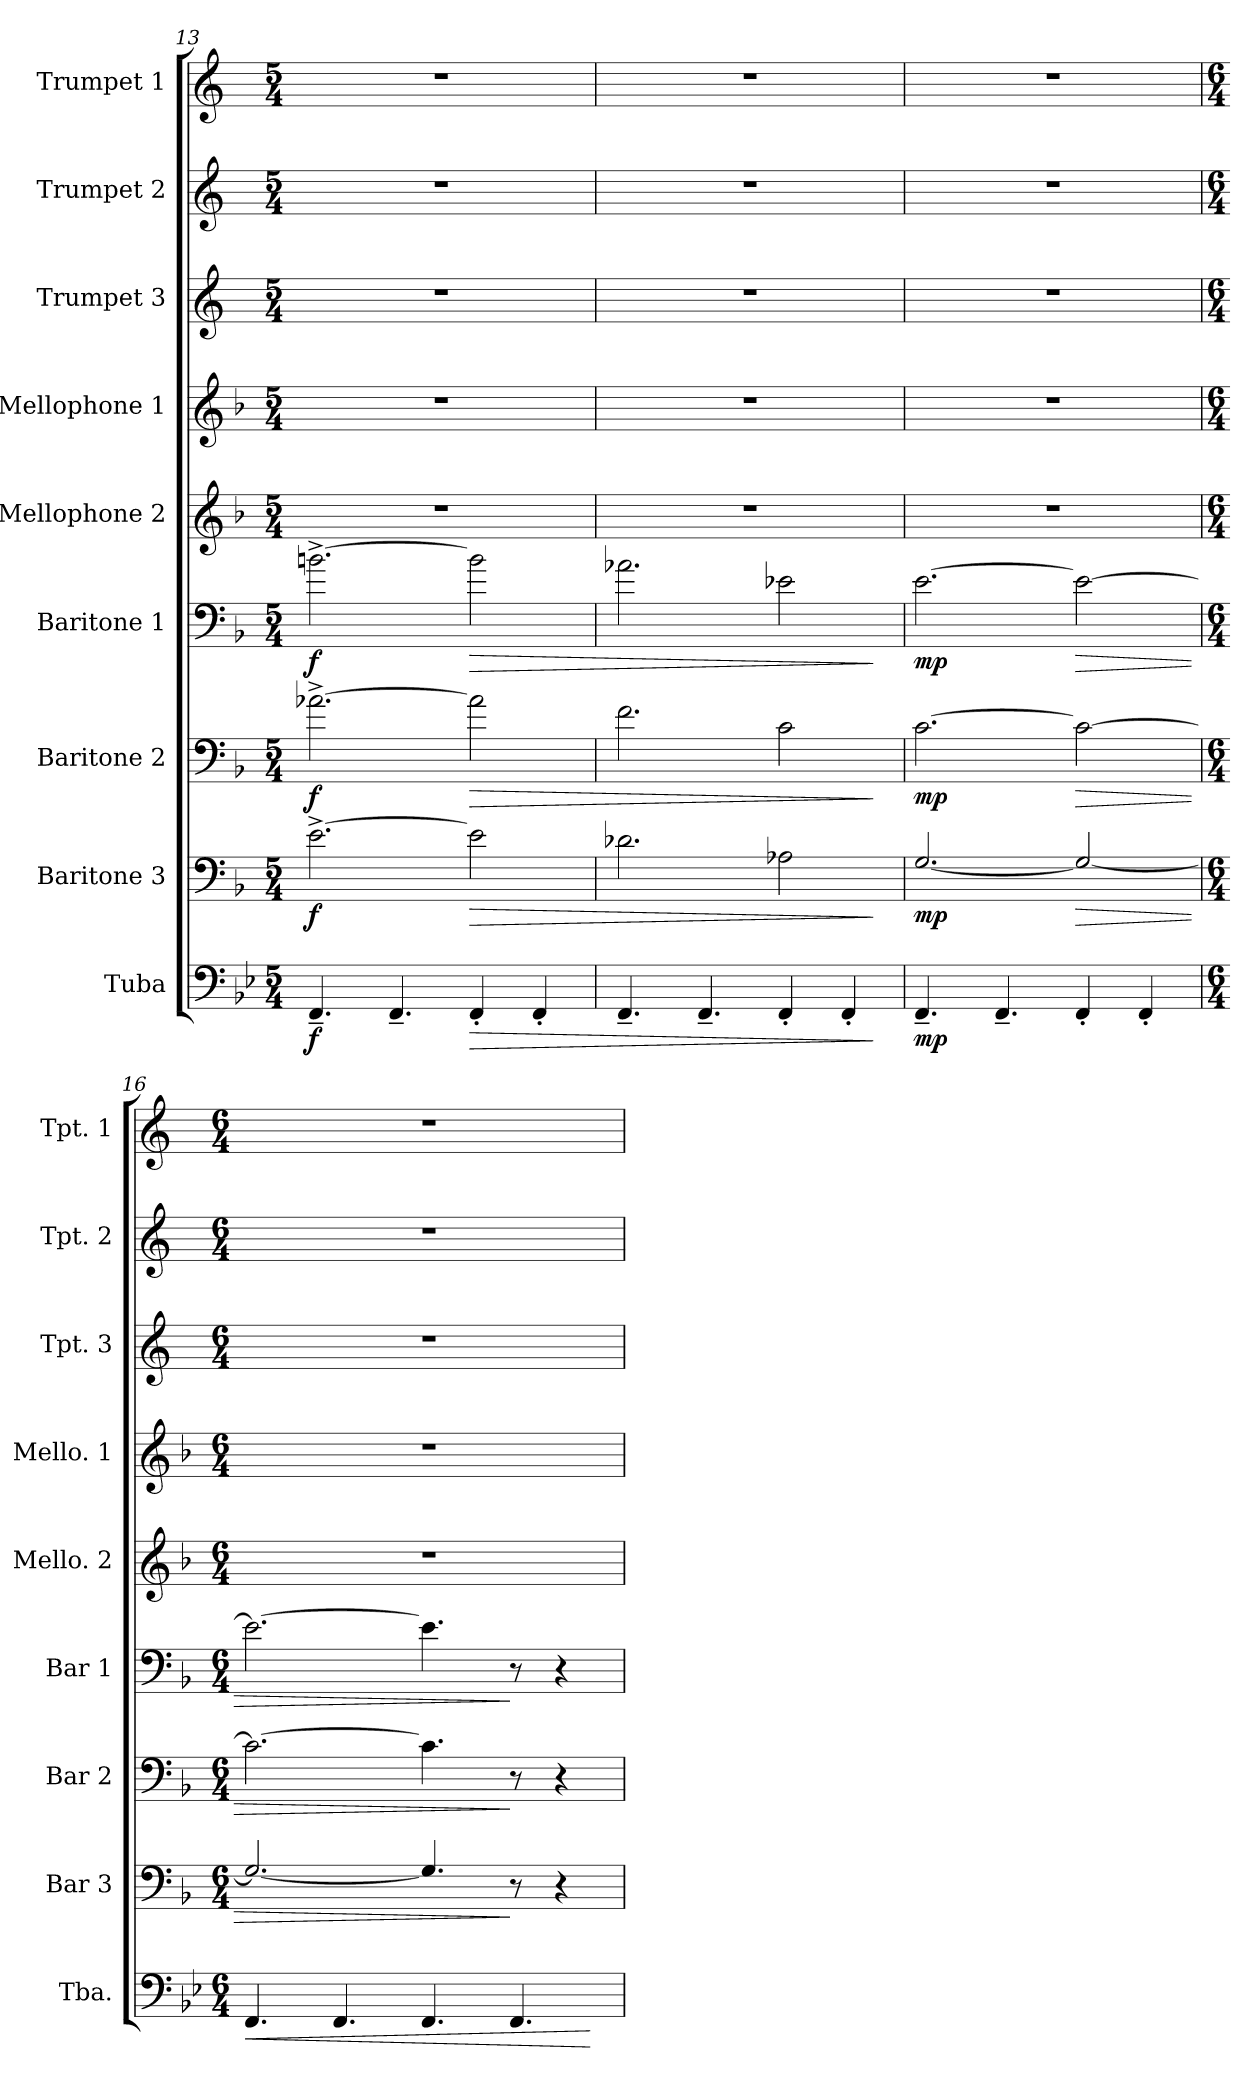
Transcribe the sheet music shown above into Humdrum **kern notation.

**kern	**dynam	**kern	**dynam	**kern	**dynam	**kern	**dynam	**kern	**kern	**kern	**kern	**kern
*part9	*part9	*part8	*part8	*part7	*part7	*part6	*part6	*part5	*part4	*part3	*part2	*part1
*staff9	*staff9	*staff8	*staff8	*staff7	*staff7	*staff6	*staff6	*staff5	*staff4	*staff3	*staff2	*staff1
*I"Tuba	*	*I"Baritone 3	*	*I"Baritone 2	*	*I"Baritone 1	*	*I"Mellophone 2	*I"Mellophone 1	*I"Trumpet 3	*I"Trumpet 2	*I"Trumpet 1
*I'Tba.	*	*I'Bar 3	*	*I'Bar 2	*	*I'Bar 1	*	*I'Mello. 2	*I'Mello. 1	*I'Tpt. 3	*I'Tpt. 2	*I'Tpt. 1
*clefF4	*	*clefF4	*	*clefF4	*	*clefF4	*	*clefG2	*clefG2	*clefG2	*clefG2	*clefG2
*	*	*ITrd4c7	*	*ITrd4c7	*	*ITrd4c7	*	*ITrd4c7	*ITrd4c7	*ITrd1c2	*ITrd1c2	*ITrd1c2
*k[b-e-]	*	*k[b-e-]	*	*k[b-e-]	*	*k[b-e-]	*	*k[b-e-]	*k[b-e-]	*k[b-e-]	*k[b-e-]	*k[b-e-]
*M5/4	*	*M5/4	*	*M5/4	*	*M5/4	*	*M5/4	*M5/4	*M5/4	*M5/4	*M5/4
=13	=13	=13	=13	=13	=13	=13	=13	=13	=13	=13	=13	=13
!	!LO:DY:b	!	!LO:DY:b	!	!LO:DY:b	!	!LO:DY:b	!	!	!	!	!
4.FF~/	f	[2.A^\	f	[2.d-X^\	f	[2.en^\	f	4%5r	4%5r	4%5r	4%5r	4%5r
4.FF~/	.	.	.	.	.	.	.	.	.	.	.	.
!	!LO:HP:b	!	!LO:HP:b	!	!LO:HP:b	!	!LO:HP:b	!	!	!	!	!
4FF'/	>	2A\]	>	2d-\]	>	2e\]	>	.	.	.	.	.
4FF'/	.	.	.	.	.	.	.	.	.	.	.	.
=14	=14	=14	=14	=14	=14	=14	=14	=14	=14	=14	=14	=14
4.FF~/	.	2.G-X\	.	2.B-\	.	2.d-X\	.	4%5r	4%5r	4%5r	4%5r	4%5r
4.FF~/	.	.	.	.	.	.	.	.	.	.	.	.
4FF'/	.	2D-X\	.	2F\	.	2A-X\	.	.	.	.	.	.
4FF'/	.	.	.	.	.	.	.	.	.	.	.	.
.	]	.	]	.	]	.	]	.	.	.	.	.
=15	=15	=15	=15	=15	=15	=15	=15	=15	=15	=15	=15	=15
!	!LO:DY:b	!	!LO:DY:b	!	!LO:DY:b	!	!LO:DY:b	!	!	!	!	!
4.FF~/	mp	[2.C/	mp	[2.F\	mp	[2.A\	mp	4%5r	4%5r	4%5r	4%5r	4%5r
4.FF~/	.	.	.	.	.	.	.	.	.	.	.	.
!	!	!	!LO:HP:b	!	!LO:HP:b	!	!LO:HP:b	!	!	!	!	!
4FF'/	.	2C/_	>	2F\_	>	2A\_	>	.	.	.	.	.
4FF'/	.	.	.	.	.	.	.	.	.	.	.	.
=16	=16	=16	=16	=16	=16	=16	=16	=16	=16	=16	=16	=16
*M6/4	*	*M6/4	*	*M6/4	*	*M6/4	*	*M6/4	*M6/4	*M6/4	*M6/4	*M6/4
!	!LO:HP:b	!	!	!	!	!	!	!	!	!	!	!
4.FF/	<	2.C/_	.	2.F\_	.	2.A\_	.	1.r	1.r	1.r	1.r	1.r
4.FF/	.	.	.	.	.	.	.	.	.	.	.	.
4.FF/	.	4.C/]	.	4.F\]	.	4.A\]	.	.	.	.	.	.
4.FF/	.	8r	]	8r	]	8r	]	.	.	.	.	.
.	.	4r	.	4r	.	4r	.	.	.	.	.	.
.	[	.	.	.	.	.	.	.	.	.	.	.
=	=	=	=	=	=	=	=	=	=	=	=	=
*-	*-	*-	*-	*-	*-	*-	*-	*-	*-	*-	*-	*-
